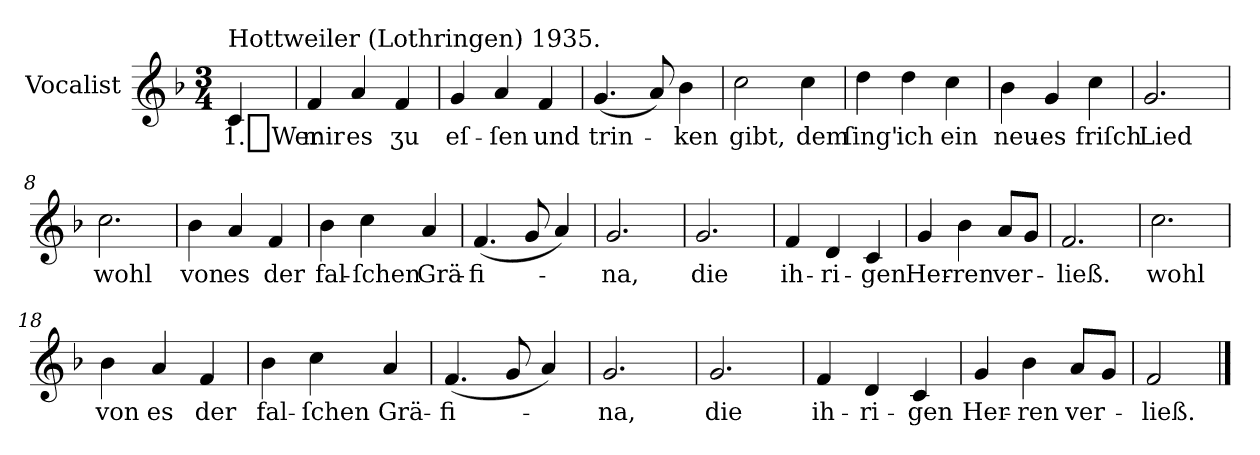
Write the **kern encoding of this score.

**kern	**text
*part1	*part1
*staff1	*staff1
*I"Vocalist	*
*k[b-]	*
*F:	*
*M3/4	*
=	=
!LO:TX:a:t=Hottweiler (Lothringen) 1935.	!
4c	1._Wer
=1	=1
4f	mir
4a	es
4f	ʒu
=2	=2
4g	eſ-
4a	-ſen
4f	und
=3	=3
(4.g	trin-
8a)	.
4b-	-ken
=4	=4
2cc	gibt,
4cc	dem
=5	=5
4dd	ſing'
4dd	ich
4cc	ein
=6	=6
4b-	neu-
4g	-es
4cc	friſch
=7	=7
2.g	Lied
=8	=8
2.cc	wohl
=9	=9
4b-	von
4a	es
4f	der
=10	=10
4b-	fal-
4cc	-ſchen
4a	Grä-
=11	=11
(4.f	-fi-
8g	.
4a)	.
=12	=12
2.g	-na,
=13	=13
2.g	die
=14	=14
4f	ih-
4d	-ri-
4c	-gen
=15	=15
4g	Her-
4b-	-ren
8aL	ver-
8gJ	.
=16	=16
2.f	-ließ.
=17	=17
2.cc	wohl
=18	=18
4b-	von
4a	es
4f	der
=19	=19
4b-	fal-
4cc	-ſchen
4a	Grä-
=20	=20
(4.f	-fi-
8g	.
4a)	.
=21	=21
2.g	-na,
=22	=22
2.g	die
=23	=23
4f	ih-
4d	-ri-
4c	-gen
=24	=24
4g	Her-
4b-	-ren
8aL	ver-
8gJ	.
=25	=25
2f	-ließ.
==	==
*-	*-
